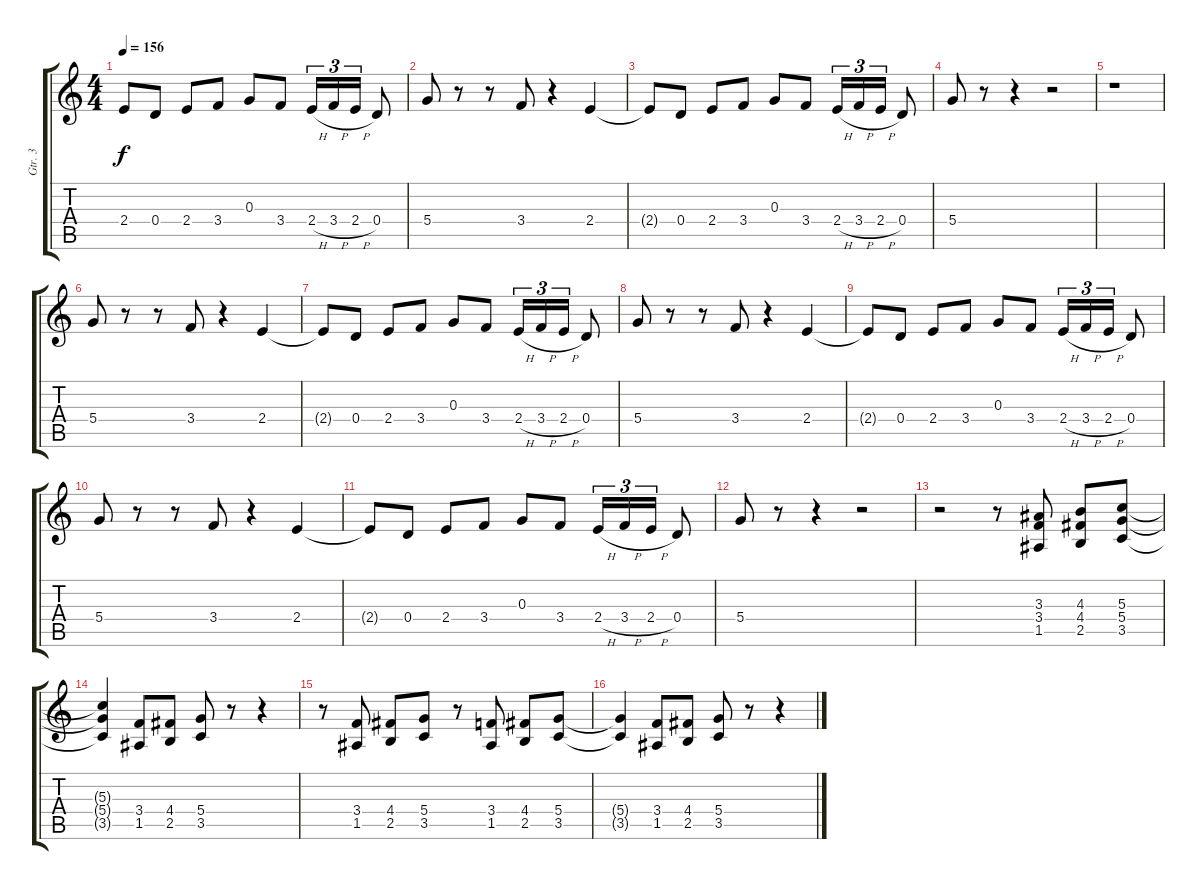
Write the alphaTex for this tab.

\track ("Gtr. 3" "Gtr. 3") {instrument distortionguitar}
\staff {score tabs}
\tuning (E4 B3 G3 D3 A2 E2) {hide}
\ts (4 4)
\tempo 156
\clef g2
\ks c
2.4{t}.8{dy f} 0.4.8 2.4.8 3.4.8 0.3.8 3.4.8 2.4{h}.16{tu (3 2)} 3.4{h}.16{tu (3 2)} 2.4{h}.16{tu (3 2)} 0.4.8 |
5.4.8 r.8 r.8 3.4.8 r.4 2.4.4 |
2.4{t}.8 0.4.8 2.4.8 3.4.8 0.3.8 3.4.8 2.4{h}.16{tu (3 2)} 3.4{h}.16{tu (3 2)} 2.4{h}.16{tu (3 2)} 0.4.8 |
5.4.8 r.8 r.4 r.2 |
r.1 |
5.4.8 r.8 r.8 3.4.8 r.4 2.4.4 |
2.4{t}.8 0.4.8 2.4.8 3.4.8 0.3.8 3.4.8 2.4{h}.16{tu (3 2)} 3.4{h}.16{tu (3 2)} 2.4{h}.16{tu (3 2)} 0.4.8 |
5.4.8 r.8 r.8 3.4.8 r.4 2.4.4 |
2.4{t}.8 0.4.8 2.4.8 3.4.8 0.3.8 3.4.8 2.4{h}.16{tu (3 2)} 3.4{h}.16{tu (3 2)} 2.4{h}.16{tu (3 2)} 0.4.8 |
5.4.8 r.8 r.8 3.4.8 r.4 2.4.4 |
2.4{t}.8 0.4.8 2.4.8 3.4.8 0.3.8 3.4.8 2.4{h}.16{tu (3 2)} 3.4{h}.16{tu (3 2)} 2.4{h}.16{tu (3 2)} 0.4.8 |
5.4.8 r.8 r.4 r.2 |
r.2 r.8 (3.3 3.4 1.5).8 (4.3 4.4 2.5).8 (5.3 5.4 3.5).8 |
(5.3{t} 5.4{t} 3.5{t}).4 (3.4 1.5).8 (4.4 2.5).8 (5.4 3.5).8 r.8 r.4 |
r.8 (3.4 1.5).8 (4.4 2.5).8 (5.4 3.5).8 r.8 (3.4 1.5).8 (4.4 2.5).8 (5.4 3.5).8 |
(5.4{t} 3.5{t}).4 (3.4 1.5).8 (4.4 2.5).8 (5.4 3.5).8 r.8 r.4
